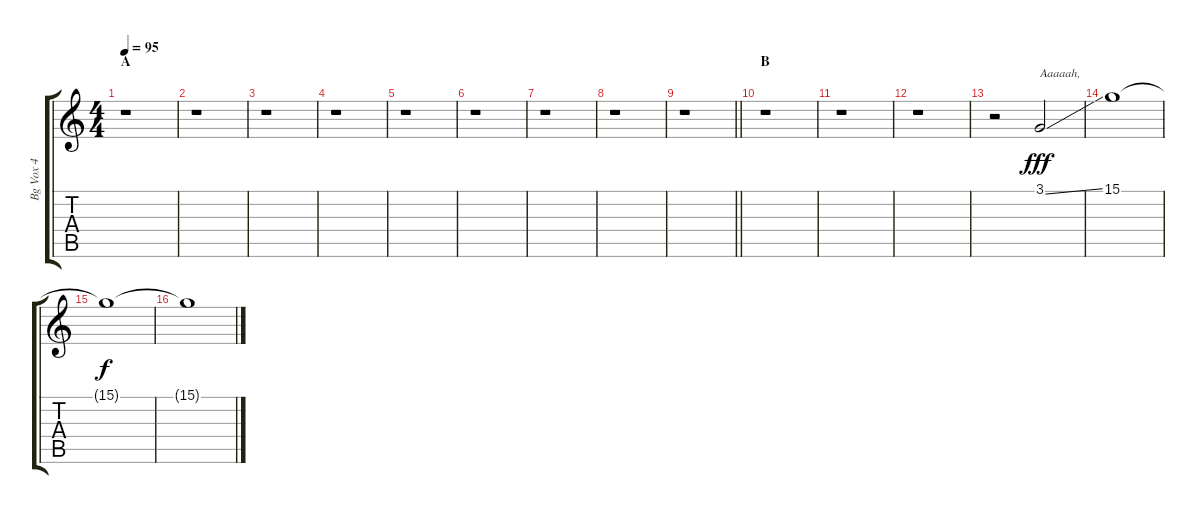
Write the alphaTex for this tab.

\track ("Bg Vox 4" "Bg Vox 4") {instrument choiraahs}
\staff {score tabs}
\tuning (E4 B3 G3 D3 A2 E2) {hide}
\ts (4 4)
\section ("" "A")
\tempo 95
\tempo 190
\tempo 95
\clef g2
\ks c
r.1{dy fff instrument choiraahs} |
r.1 |
r.1 |
r.1 |
r.1 |
r.1 |
r.1 |
r.1 |
\barLineRight lightlight
r.1 |
\section ("" "B")
r.1 |
r.1 |
r.1 |
r.2 3.1{ss}.2{txt "Aaaaah,"} |
15.1.1 |
15.1{t}.1{dy f} |
15.1{t}.1
